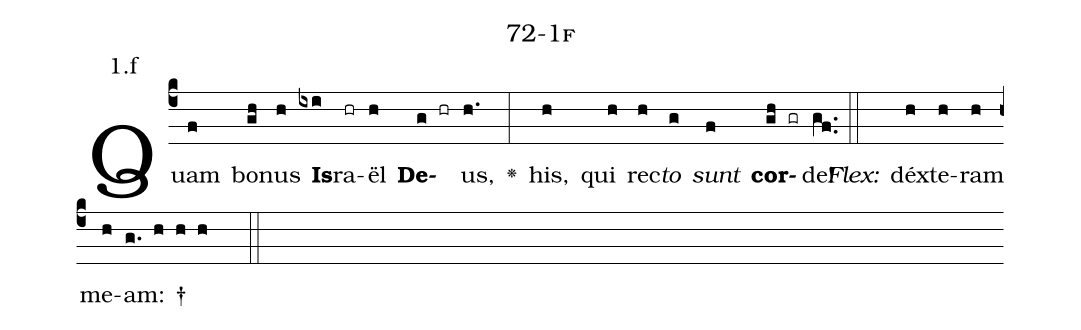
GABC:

name: 72-1f;
annotation: 1.f;
%%
(c4)Quam(f) bo(gh)nus(h) <b>Is</b>(ixi)ra(hr)ël(h) <b>De</b>(g hr)us,(h.) <v>\greheightstar</v>(:) his,(h) qui(h) rec(h)<i>to</i>(g) <i>sunt</i>(f) <b>cor</b>(gh gr)de!(gf..) (::)
<i>Flex:</i>()  déx(h)te(h)ram(h) me(h)am: †(g. h h h  ::)

%E(h) u(h) o(g) u(f) a(gh) e.(gf..) (::)
